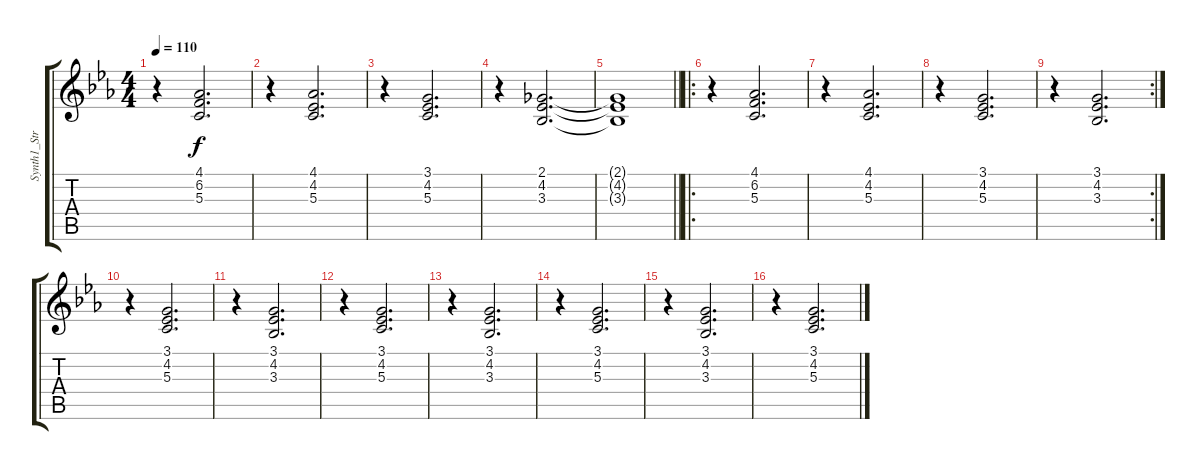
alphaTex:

\track ("Synth1_String" "Synth1_Str") {instrument stringensemble1}
\staff {score tabs}
\tuning (E4 B3 G3 D3 A2 E2) {hide}
\ts (4 4)
\tempo 110
\clef g2
\ks eb
r.4{dy f} (4.1 6.2 5.3).2{d} |
r.4 (4.1 4.2 5.3).2{d} |
r.4 (3.1 4.2 5.3).2{d} |
r.4 (2.1 4.2 3.3).2{d} |
\barLineRight lightlight
(2.1{t} 4.2{t} 3.3{t}).1 |
\ro
r.4 (4.1 6.2 5.3).2{d} |
r.4 (4.1 4.2 5.3).2{d} |
r.4 (3.1 4.2 5.3).2{d} |
\rc 2
r.4 (3.1 4.2 3.3).2{d} |
r.4 (3.1 4.2 5.3).2{d} |
r.4 (3.1 4.2 3.3).2{d} |
r.4 (3.1 4.2 5.3).2{d} |
r.4 (3.1 4.2 3.3).2{d} |
r.4 (3.1 4.2 5.3).2{d} |
r.4 (3.1 4.2 3.3).2{d} |
r.4 (3.1 4.2 5.3).2{d}
